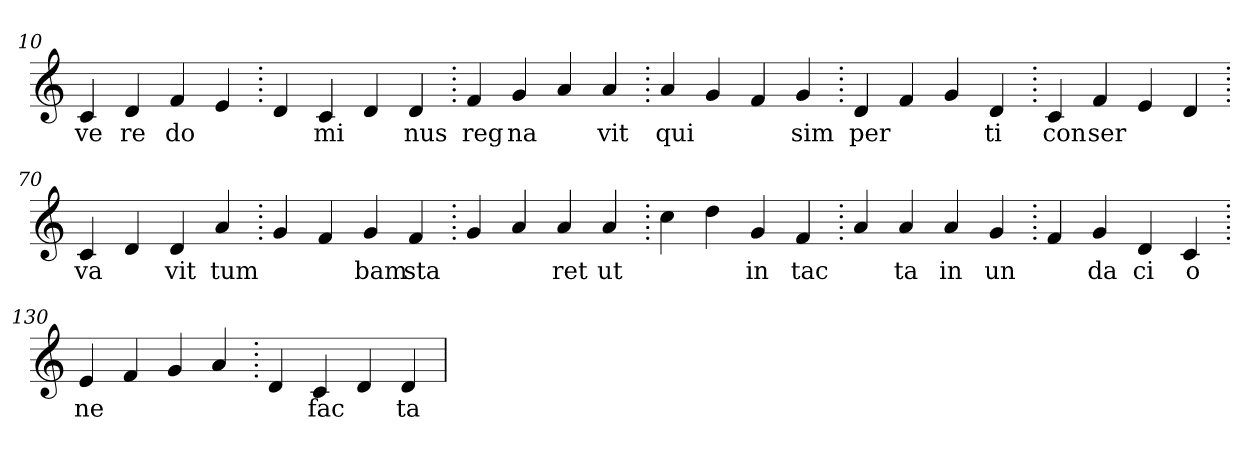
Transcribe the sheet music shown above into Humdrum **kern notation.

**kern	**text
*part1	*part1
*staff1	*staff1
*clefG2	*
=10.	=10.
4c	ve
4d	re
4f	do
4e	.
=20.	=20.
4d	.
4c	mi
4d	.
4d	nus
=30.	=30.
4f	reg
4g	na
4a	.
4a	vit
=40.	=40.
4a	qui
4g	.
4f	.
4g	sim
=50.	=50.
4d	per
4f	.
4g	.
4d	ti
=60.	=60.
4c	con
4f	ser
4e	.
4d	.
=70.	=70.
4c	va
4d	.
4d	vit
4a	tum
=80.	=80.
4g	.
4f	.
4g	bam
4f	sta
=90.	=90.
4g	.
4a	.
4a	ret
4a	ut
=100.	=100.
4cc	.
4dd	.
4g	in
4f	tac
=110.	=110.
4a	.
4a	ta
4a	in
4g	un
=120.	=120.
4f	.
4g	da
4d	ci
4c	o
=130.	=130.
4e	ne
4f	.
4g	.
4a	.
=140.	=140.
4d	.
4c	fac
4d	.
4d	ta
=	=
*-	*-
